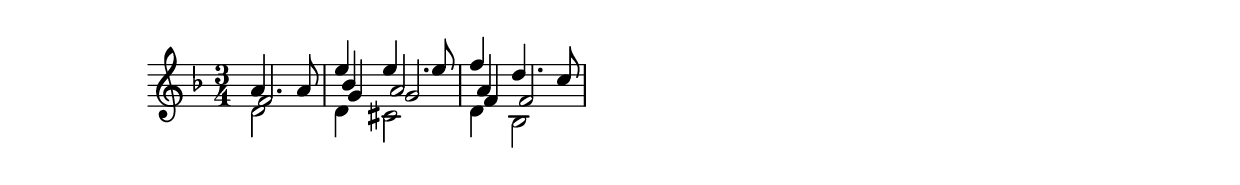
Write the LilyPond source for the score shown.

%% DO NOT EDIT this file manually; it is automatically
%% generated from LSR http://lsr.dsi.unimi.it
%% Make any changes in LSR itself, or in Documentation/snippets/new/ ,
%% and then run scripts/auxiliar/makelsr.py
%%
%% This file is in the public domain.
\version "2.16.0"

\header {
  lsrtags = "simultaneous-notes"

  texidoc = "
In some instances of complex polyphonic music, additional voices are
necessary to prevent collisions between notes.  If more than four
parallel voices are needed, additional voices can be added by defining
a variable using the Scheme function @code{context-spec-music}.

"
  doctitle = "Additional voices to avoid collisions"
} % begin verbatim

voiceFive = #(context-spec-music (make-voice-props-set 4) 'Voice)

\relative c'' {
  \time 3/4
  \key d \minor
  \partial 2
  <<
    \new Voice  {
      \voiceOne
      a4. a8
      e'4 e4. e8
      f4 d4. c8
    }
    \new Voice {
      \voiceTwo
      d,2
      d4 cis2
      d4 bes2
    }
    \new Voice {
      \voiceThree
      f'2
      bes4 a2
      a4 s2
    }
    \new Voice {
      \voiceFive
      s2
      g4 g2
      f4 f2
    }
  >>
}
